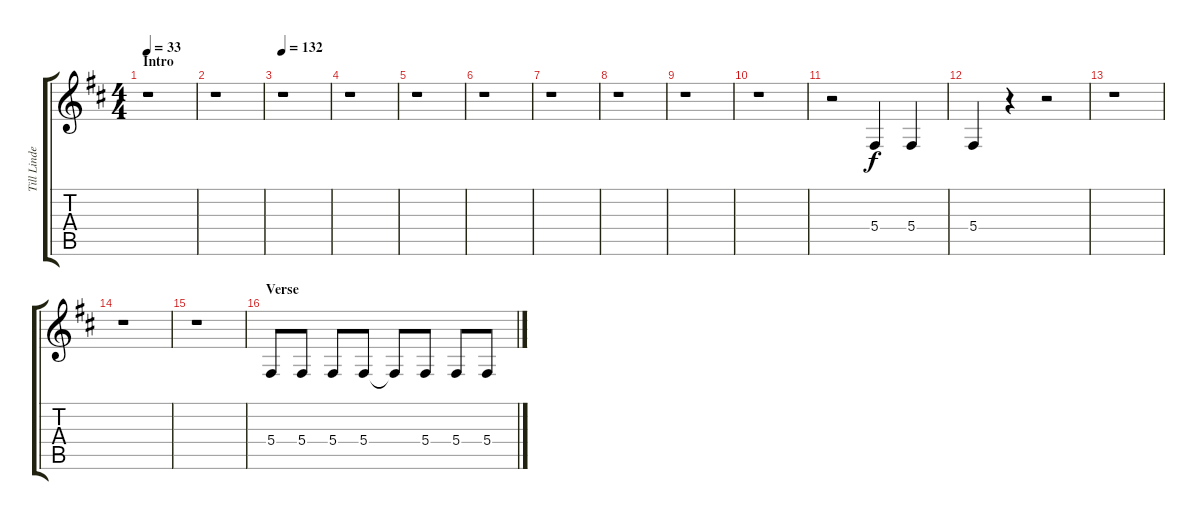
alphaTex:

\track ("Till Lindemann - Lyrics" "Till Linde") {instrument oboe}
\staff {score tabs}
\tuning (Eb4 Bb3 Gb3 Db3 Ab2 Eb2) {hide}
\ts (4 4)
\section ("" "Intro")
\tempo 33
\tempo 100
\tempo 33
\clef g2
\ks d
r.1{dy f instrument oboe} |
r.1 |
\tempo 132
r.1 |
r.1 |
r.1 |
r.1 |
r.1 |
r.1 |
r.1 |
r.1 |
r.2 5.4.4 5.4.4 |
5.4.4 r.4 r.2 |
r.1 |
r.1 |
r.1 |
\section ("" "Verse")
5.4.8 5.4.8 5.4.8 5.4.8 5.4{t}.8 5.4.8 5.4.8 5.4.8
